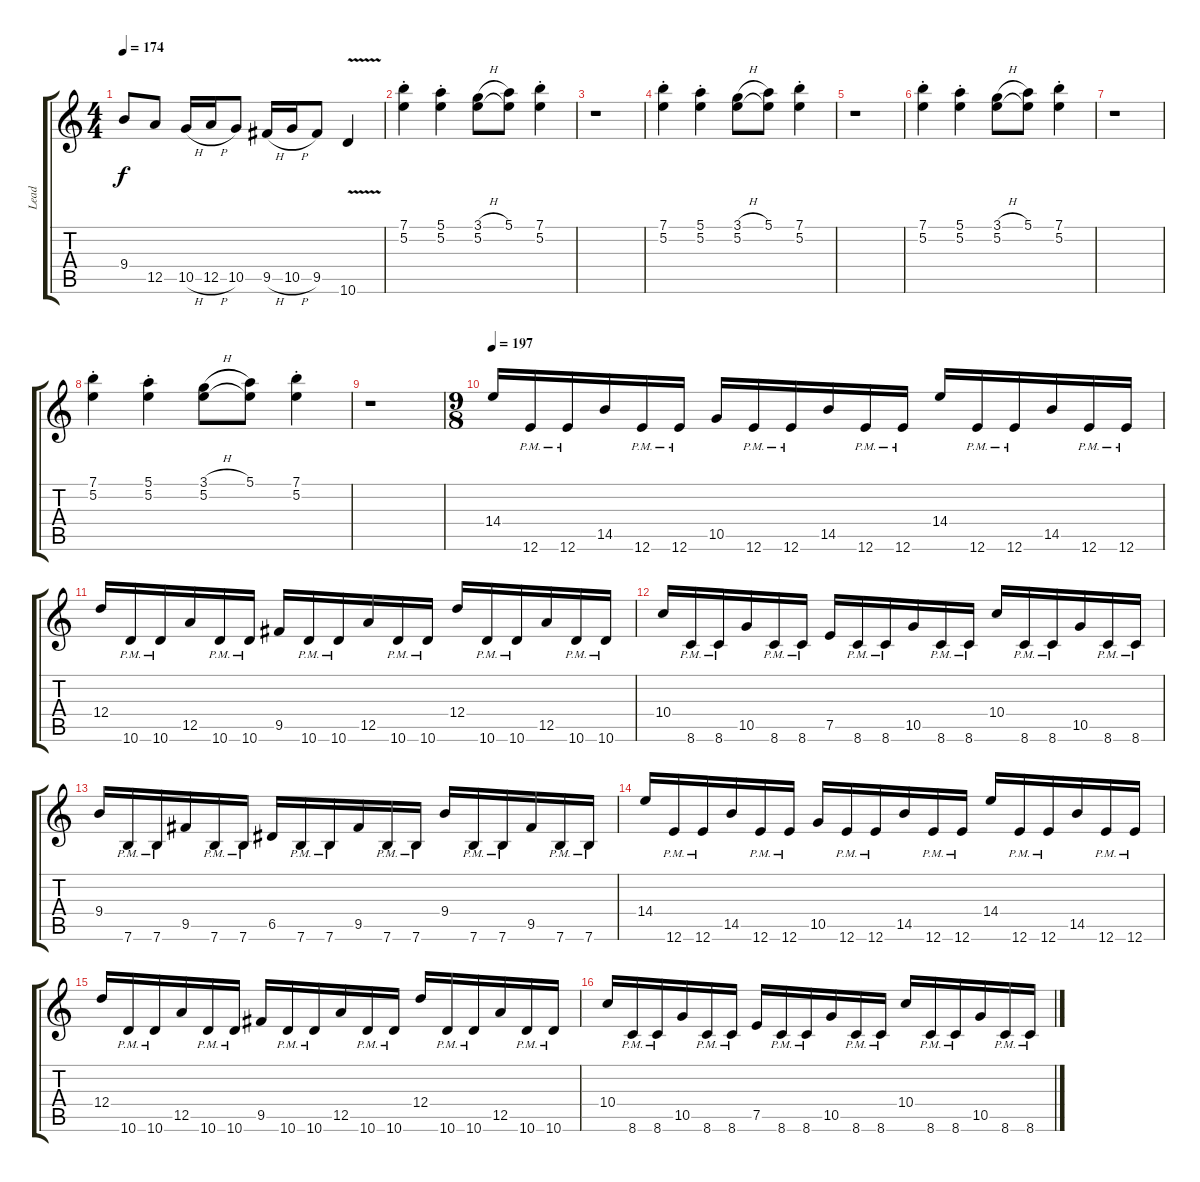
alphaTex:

\track ("Lead" "Lead") {instrument distortionguitar}
\staff {score tabs}
\tuning (E4 B3 G3 D3 A2 E2) {hide}
\ts (4 4)
\tempo 174
\clef g2
\ks c
9.4{t}.8{dy f} 12.5.8 10.5{h}.16 12.5{h}.16 10.5.8 9.5{h}.16 10.5{h}.16 9.5.8 10.6{v}.4 |
(7.1{st} 5.2{st}).4 (5.1{st} 5.2{st}).4 (3.1{h} 5.2).8 (5.1 5.2{t}).8 (7.1{st} 5.2{st}).4 |
r.1 |
(7.1{st} 5.2{st}).4 (5.1{st} 5.2{st}).4 (3.1{h} 5.2).8 (5.1 5.2{t}).8 (7.1{st} 5.2{st}).4 |
r.1 |
(7.1{st} 5.2{st}).4 (5.1{st} 5.2{st}).4 (3.1{h} 5.2).8 (5.1 5.2{t}).8 (7.1{st} 5.2{st}).4 |
r.1 |
(7.1{st} 5.2{st}).4 (5.1{st} 5.2{st}).4 (3.1{h} 5.2).8 (5.1 5.2{t}).8 (7.1{st} 5.2{st}).4 |
r.1 |
\ts (9 8)
\tempo 197
14.4.16 12.6{pm}.16 12.6{pm}.16 14.5.16 12.6{pm}.16 12.6{pm}.16 10.5.16 12.6{pm}.16 12.6{pm}.16 14.5.16 12.6{pm}.16 12.6{pm}.16 14.4.16 12.6{pm}.16 12.6{pm}.16 14.5.16 12.6{pm}.16 12.6{pm}.16 |
12.4.16 10.6{pm}.16 10.6{pm}.16 12.5.16 10.6{pm}.16 10.6{pm}.16 9.5.16 10.6{pm}.16 10.6{pm}.16 12.5.16 10.6{pm}.16 10.6{pm}.16 12.4.16 10.6{pm}.16 10.6{pm}.16 12.5.16 10.6{pm}.16 10.6{pm}.16 |
10.4.16 8.6{pm}.16 8.6{pm}.16 10.5.16 8.6{pm}.16 8.6{pm}.16 7.5.16 8.6{pm}.16 8.6{pm}.16 10.5.16 8.6{pm}.16 8.6{pm}.16 10.4.16 8.6{pm}.16 8.6{pm}.16 10.5.16 8.6{pm}.16 8.6{pm}.16 |
9.4.16 7.6{pm}.16 7.6{pm}.16 9.5.16 7.6{pm}.16 7.6{pm}.16 6.5.16 7.6{pm}.16 7.6{pm}.16 9.5.16 7.6{pm}.16 7.6{pm}.16 9.4.16 7.6{pm}.16 7.6{pm}.16 9.5.16 7.6{pm}.16 7.6{pm}.16 |
14.4.16 12.6{pm}.16 12.6{pm}.16 14.5.16 12.6{pm}.16 12.6{pm}.16 10.5.16 12.6{pm}.16 12.6{pm}.16 14.5.16 12.6{pm}.16 12.6{pm}.16 14.4.16 12.6{pm}.16 12.6{pm}.16 14.5.16 12.6{pm}.16 12.6{pm}.16 |
12.4.16 10.6{pm}.16 10.6{pm}.16 12.5.16 10.6{pm}.16 10.6{pm}.16 9.5.16 10.6{pm}.16 10.6{pm}.16 12.5.16 10.6{pm}.16 10.6{pm}.16 12.4.16 10.6{pm}.16 10.6{pm}.16 12.5.16 10.6{pm}.16 10.6{pm}.16 |
10.4.16 8.6{pm}.16 8.6{pm}.16 10.5.16 8.6{pm}.16 8.6{pm}.16 7.5.16 8.6{pm}.16 8.6{pm}.16 10.5.16 8.6{pm}.16 8.6{pm}.16 10.4.16 8.6{pm}.16 8.6{pm}.16 10.5.16 8.6{pm}.16 8.6{pm}.16
